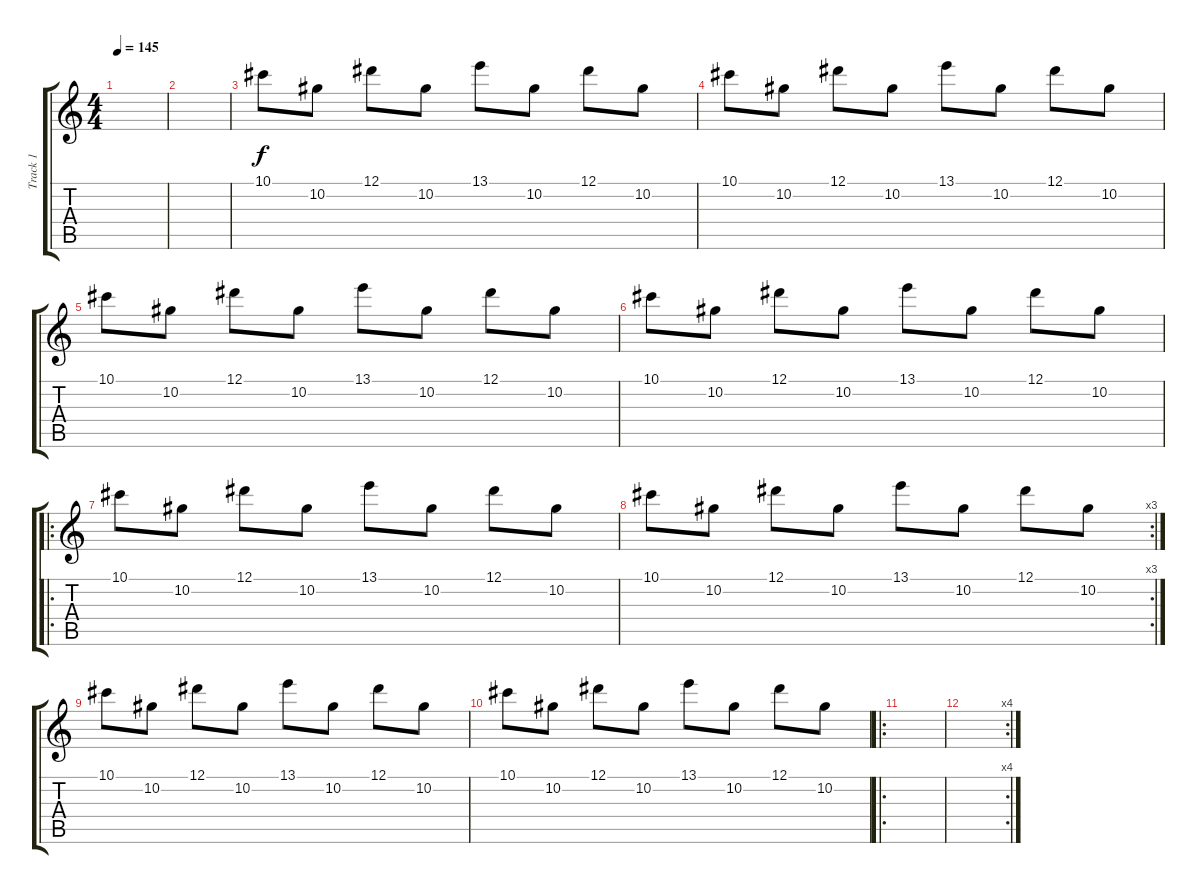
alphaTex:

\track ("Track 1" "Track 1") {instrument distortionguitar}
\staff {score tabs}
\tuning (Eb4 Bb3 Gb3 Db3 Ab2 Db2) {hide}
\ts (4 4)
\tempo 145
\clef g2
\ks c
|
|
10.1.8 10.2.8 12.1.8 10.2.8 13.1.8 10.2.8 12.1.8 10.2.8 |
10.1.8 10.2.8 12.1.8 10.2.8 13.1.8 10.2.8 12.1.8 10.2.8 |
10.1.8 10.2.8 12.1.8 10.2.8 13.1.8 10.2.8 12.1.8 10.2.8 |
10.1.8 10.2.8 12.1.8 10.2.8 13.1.8 10.2.8 12.1.8 10.2.8 |
\ro
10.1.8 10.2.8 12.1.8 10.2.8 13.1.8 10.2.8 12.1.8 10.2.8 |
\rc 3
10.1.8 10.2.8 12.1.8 10.2.8 13.1.8 10.2.8 12.1.8 10.2.8 |
10.1.8 10.2.8 12.1.8 10.2.8 13.1.8 10.2.8 12.1.8 10.2.8 |
10.1.8 10.2.8 12.1.8 10.2.8 13.1.8 10.2.8 12.1.8 10.2.8 |
\ro
|
\rc 4
